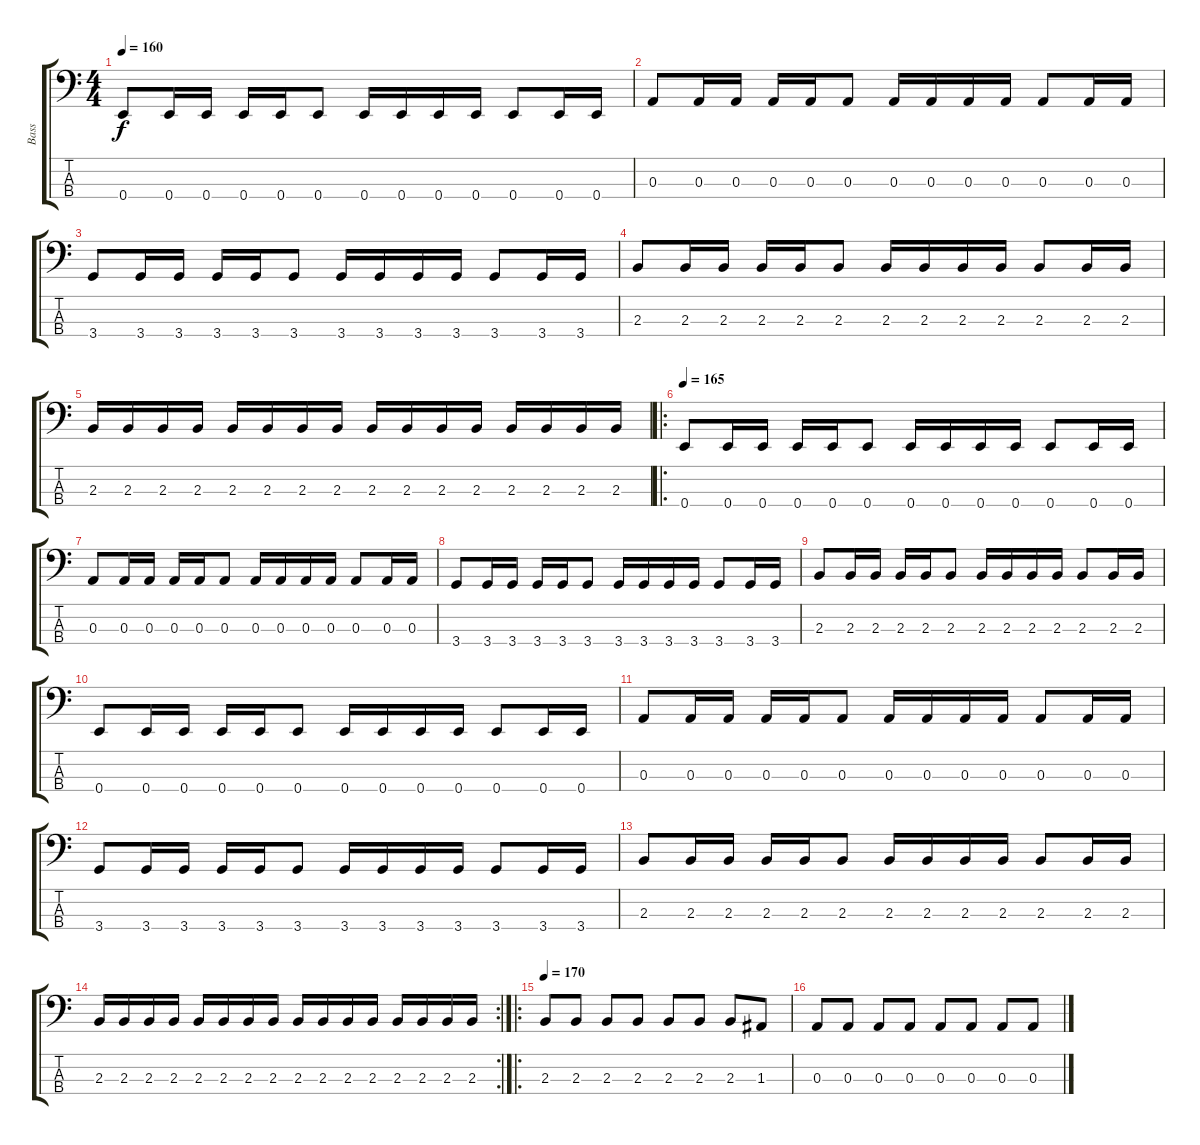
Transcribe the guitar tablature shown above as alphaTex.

\track ("Bass" "Bass") {instrument electricbassfinger}
\staff {score tabs}
\tuning (G2 D2 A1 E1) {hide}
\ts (4 4)
\tempo 160
\clef f4
\ks c
0.4.8{dy f} 0.4.16 0.4.16 0.4.16 0.4.16 0.4.8 0.4.16 0.4.16 0.4.16 0.4.16 0.4.8 0.4.16 0.4.16 |
0.3.8 0.3.16 0.3.16 0.3.16 0.3.16 0.3.8 0.3.16 0.3.16 0.3.16 0.3.16 0.3.8 0.3.16 0.3.16 |
3.4.8 3.4.16 3.4.16 3.4.16 3.4.16 3.4.8 3.4.16 3.4.16 3.4.16 3.4.16 3.4.8 3.4.16 3.4.16 |
2.3.8 2.3.16 2.3.16 2.3.16 2.3.16 2.3.8 2.3.16 2.3.16 2.3.16 2.3.16 2.3.8 2.3.16 2.3.16 |
2.3.16 2.3.16 2.3.16 2.3.16 2.3.16 2.3.16 2.3.16 2.3.16 2.3.16 2.3.16 2.3.16 2.3.16 2.3.16 2.3.16 2.3.16 2.3.16 |
\ro
\tempo 165
0.4.8 0.4.16 0.4.16 0.4.16 0.4.16 0.4.8 0.4.16 0.4.16 0.4.16 0.4.16 0.4.8 0.4.16 0.4.16 |
0.3.8 0.3.16 0.3.16 0.3.16 0.3.16 0.3.8 0.3.16 0.3.16 0.3.16 0.3.16 0.3.8 0.3.16 0.3.16 |
3.4.8 3.4.16 3.4.16 3.4.16 3.4.16 3.4.8 3.4.16 3.4.16 3.4.16 3.4.16 3.4.8 3.4.16 3.4.16 |
2.3.8 2.3.16 2.3.16 2.3.16 2.3.16 2.3.8 2.3.16 2.3.16 2.3.16 2.3.16 2.3.8 2.3.16 2.3.16 |
0.4.8 0.4.16 0.4.16 0.4.16 0.4.16 0.4.8 0.4.16 0.4.16 0.4.16 0.4.16 0.4.8 0.4.16 0.4.16 |
0.3.8 0.3.16 0.3.16 0.3.16 0.3.16 0.3.8 0.3.16 0.3.16 0.3.16 0.3.16 0.3.8 0.3.16 0.3.16 |
3.4.8 3.4.16 3.4.16 3.4.16 3.4.16 3.4.8 3.4.16 3.4.16 3.4.16 3.4.16 3.4.8 3.4.16 3.4.16 |
2.3.8 2.3.16 2.3.16 2.3.16 2.3.16 2.3.8 2.3.16 2.3.16 2.3.16 2.3.16 2.3.8 2.3.16 2.3.16 |
\rc 2
2.3.16 2.3.16 2.3.16 2.3.16 2.3.16 2.3.16 2.3.16 2.3.16 2.3.16 2.3.16 2.3.16 2.3.16 2.3.16 2.3.16 2.3.16 2.3.16 |
\ro
\tempo 170
2.3.8 2.3.8 2.3.8 2.3.8 2.3.8 2.3.8 2.3.8 1.3.8 |
0.3.8 0.3.8 0.3.8 0.3.8 0.3.8 0.3.8 0.3.8 0.3.8
